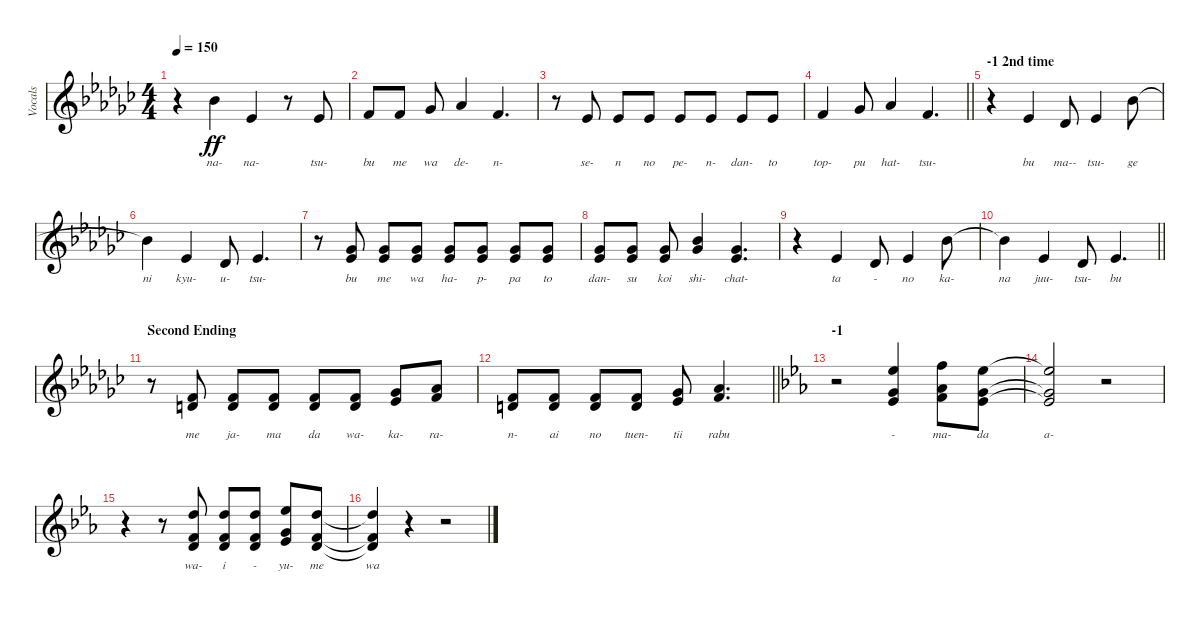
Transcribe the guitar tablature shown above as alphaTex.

\track ("Vocals" "Vocals") {instrument cello}
\staff {score}
\tuning (E4 B3 G3 D3 A2 E2 B1) {hide}
\ts (4 4)
\tempo 150
\clef g2
\ks ebminor
r.4{dy ff} 6.1.4{lyrics (0 "na-") lyrics (1 "") lyrics (2 "") lyrics (3 "") lyrics (4 "")} 4.2.4{lyrics (0 "na-") lyrics (1 "") lyrics (2 "") lyrics (3 "") lyrics (4 "")} r.8 4.2.8{lyrics (0 "tsu-") lyrics (1 "") lyrics (2 "") lyrics (3 "") lyrics (4 "")} |
1.1.8{lyrics (0 "bu") lyrics (1 "") lyrics (2 "") lyrics (3 "") lyrics (4 "")} 1.1.8{lyrics (0 "me") lyrics (1 "") lyrics (2 "") lyrics (3 "") lyrics (4 "")} 2.1.8{lyrics (0 "wa") lyrics (1 "") lyrics (2 "") lyrics (3 "") lyrics (4 "")} 4.1.4{lyrics (0 "de-") lyrics (1 "") lyrics (2 "") lyrics (3 "") lyrics (4 "")} 1.1.4{d lyrics (0 "n-") lyrics (1 "") lyrics (2 "") lyrics (3 "") lyrics (4 "")} |
r.8 4.2.8{lyrics (0 "se-") lyrics (1 "") lyrics (2 "") lyrics (3 "") lyrics (4 "")} 4.2.8{lyrics (0 "n") lyrics (1 "") lyrics (2 "") lyrics (3 "") lyrics (4 "")} 4.2.8{lyrics (0 "no") lyrics (1 "") lyrics (2 "") lyrics (3 "") lyrics (4 "")} 4.2.8{lyrics (0 "pe-") lyrics (1 "") lyrics (2 "") lyrics (3 "") lyrics (4 "")} 4.2.8{lyrics (0 "n-") lyrics (1 "") lyrics (2 "") lyrics (3 "") lyrics (4 "")} 4.2.8{lyrics (0 "dan-") lyrics (1 "") lyrics (2 "") lyrics (3 "") lyrics (4 "")} 4.2.8{lyrics (0 "to") lyrics (1 "") lyrics (2 "") lyrics (3 "") lyrics (4 "")} |
\barLineRight lightlight
1.1.4{lyrics (0 "top-") lyrics (1 "") lyrics (2 "") lyrics (3 "") lyrics (4 "")} 2.1.8{lyrics (0 "pu") lyrics (1 "") lyrics (2 "") lyrics (3 "") lyrics (4 "")} 4.1.4{lyrics (0 "hat-") lyrics (1 "") lyrics (2 "") lyrics (3 "") lyrics (4 "")} 1.1.4{d lyrics (0 "tsu-") lyrics (1 "") lyrics (2 "") lyrics (3 "") lyrics (4 "")} |
\section ("" "-1 2nd time")
r.4 4.2.4{lyrics (0 "bu") lyrics (1 "") lyrics (2 "") lyrics (3 "") lyrics (4 "")} 2.2.8{lyrics (0 "ma--") lyrics (1 "") lyrics (2 "") lyrics (3 "") lyrics (4 "")} 4.2.4{lyrics (0 "tsu-") lyrics (1 "") lyrics (2 "") lyrics (3 "") lyrics (4 "")} 6.1.8{lyrics (0 "ge") lyrics (1 "") lyrics (2 "") lyrics (3 "") lyrics (4 "")} |
6.1{t}.4{lyrics (0 "ni") lyrics (1 "") lyrics (2 "") lyrics (3 "") lyrics (4 "")} 4.2.4{lyrics (0 "kyu-") lyrics (1 "") lyrics (2 "") lyrics (3 "") lyrics (4 "")} 2.2.8{lyrics (0 "u-") lyrics (1 "") lyrics (2 "") lyrics (3 "") lyrics (4 "")} 4.2.4{d lyrics (0 "tsu-") lyrics (1 "") lyrics (2 "") lyrics (3 "") lyrics (4 "")} |
r.8 (2.1 4.2).8{lyrics (0 "bu") lyrics (1 "") lyrics (2 "") lyrics (3 "") lyrics (4 "")} (2.1 4.2).8{lyrics (0 "me") lyrics (1 "") lyrics (2 "") lyrics (3 "") lyrics (4 "")} (2.1 4.2).8{lyrics (0 "wa") lyrics (1 "") lyrics (2 "") lyrics (3 "") lyrics (4 "")} (2.1 4.2).8{lyrics (0 "ha-") lyrics (1 "") lyrics (2 "") lyrics (3 "") lyrics (4 "")} (2.1 4.2).8{lyrics (0 "p-") lyrics (1 "") lyrics (2 "") lyrics (3 "") lyrics (4 "")} (2.1 4.2).8{lyrics (0 "pa") lyrics (1 "") lyrics (2 "") lyrics (3 "") lyrics (4 "")} (2.1 4.2).8{lyrics (0 "to") lyrics (1 "") lyrics (2 "") lyrics (3 "") lyrics (4 "")} |
(2.1 4.2).8{lyrics (0 "dan-") lyrics (1 "") lyrics (2 "") lyrics (3 "") lyrics (4 "")} (2.1 4.2).8{lyrics (0 "su") lyrics (1 "") lyrics (2 "") lyrics (3 "") lyrics (4 "")} (2.1 4.2).8{lyrics (0 "koi") lyrics (1 "") lyrics (2 "") lyrics (3 "") lyrics (4 "")} (2.1 11.2).4{lyrics (0 "shi-") lyrics (1 "") lyrics (2 "") lyrics (3 "") lyrics (4 "")} (2.1 4.2).4{d lyrics (0 "chat-") lyrics (1 "") lyrics (2 "") lyrics (3 "") lyrics (4 "")} |
r.4 4.2.4{lyrics (0 "ta") lyrics (1 "") lyrics (2 "") lyrics (3 "") lyrics (4 "")} 2.2.8{lyrics (0 "-") lyrics (1 "") lyrics (2 "") lyrics (3 "") lyrics (4 "")} 4.2.4{lyrics (0 "no") lyrics (1 "") lyrics (2 "") lyrics (3 "") lyrics (4 "")} 6.1.8{lyrics (0 "ka-") lyrics (1 "") lyrics (2 "") lyrics (3 "") lyrics (4 "")} |
\barLineRight lightlight
6.1{t}.4{lyrics (0 "na") lyrics (1 "") lyrics (2 "") lyrics (3 "") lyrics (4 "")} 4.2.4{lyrics (0 "juu-") lyrics (1 "") lyrics (2 "") lyrics (3 "") lyrics (4 "")} 2.2.8{lyrics (0 "tsu-") lyrics (1 "") lyrics (2 "") lyrics (3 "") lyrics (4 "")} 4.2.4{d lyrics (0 "bu") lyrics (1 "") lyrics (2 "") lyrics (3 "") lyrics (4 "")} |
\section ("" "Second Ending")
r.8 (1.1 3.2).8{lyrics (0 "me") lyrics (1 "") lyrics (2 "") lyrics (3 "") lyrics (4 "")} (1.1 3.2).8{lyrics (0 "ja-") lyrics (1 "") lyrics (2 "") lyrics (3 "") lyrics (4 "")} (1.1 3.2).8{lyrics (0 "ma") lyrics (1 "") lyrics (2 "") lyrics (3 "") lyrics (4 "")} (1.1 3.2).8{lyrics (0 "da") lyrics (1 "") lyrics (2 "") lyrics (3 "") lyrics (4 "")} (1.1 3.2).8{lyrics (0 "wa-") lyrics (1 "") lyrics (2 "") lyrics (3 "") lyrics (4 "")} (2.1 4.2).8{lyrics (0 "ka-") lyrics (1 "") lyrics (2 "") lyrics (3 "") lyrics (4 "")} (4.1 6.2).8{lyrics (0 "ra-") lyrics (1 "") lyrics (2 "") lyrics (3 "") lyrics (4 "")} |
\barLineRight lightlight
(1.1 3.2).8{lyrics (0 "n-") lyrics (1 "") lyrics (2 "") lyrics (3 "") lyrics (4 "")} (1.1 3.2).8{lyrics (0 "ai") lyrics (1 "") lyrics (2 "") lyrics (3 "") lyrics (4 "")} (1.1 3.2).8{lyrics (0 "no") lyrics (1 "") lyrics (2 "") lyrics (3 "") lyrics (4 "")} (1.1 3.2).8{lyrics (0 "tuen-") lyrics (1 "") lyrics (2 "") lyrics (3 "") lyrics (4 "")} (2.1 4.2).8{lyrics (0 "tii") lyrics (1 "") lyrics (2 "") lyrics (3 "") lyrics (4 "")} (1.1 9.2).4{d lyrics (0 "rabu") lyrics (1 "") lyrics (2 "") lyrics (3 "") lyrics (4 "")} |
\section ("" "-1")
\ks eb
r.2 (11.1 8.2 8.3).4{lyrics (0 "-") lyrics (1 "") lyrics (2 "") lyrics (3 "") lyrics (4 "")} (1.1 9.2 22.3).8{lyrics (0 "ma-") lyrics (1 "") lyrics (2 "") lyrics (3 "") lyrics (4 "")} (11.1 8.2 8.3).8{lyrics (0 "da") lyrics (1 "") lyrics (2 "") lyrics (3 "") lyrics (4 "")} |
(11.1{t} 8.2{t} 8.3{t}).2{lyrics (0 "a-") lyrics (1 "") lyrics (2 "") lyrics (3 "") lyrics (4 "")} r.2 |
r.4 r.8 (10.1 6.2 7.3).8{lyrics (0 "wa-") lyrics (1 "") lyrics (2 "") lyrics (3 "") lyrics (4 "")} (10.1 6.2 7.3).8{lyrics (0 "i") lyrics (1 "") lyrics (2 "") lyrics (3 "") lyrics (4 "")} (10.1 6.2 7.3).8{lyrics (0 "-") lyrics (1 "") lyrics (2 "") lyrics (3 "") lyrics (4 "")} (11.1 8.2 8.3).8{lyrics (0 "yu-") lyrics (1 "") lyrics (2 "") lyrics (3 "") lyrics (4 "")} (10.1 6.2 7.3).8{lyrics (0 "me") lyrics (1 "") lyrics (2 "") lyrics (3 "") lyrics (4 "")} |
(10.1{t} 6.2{t} 7.3{t}).4{lyrics (0 "wa") lyrics (1 "") lyrics (2 "") lyrics (3 "") lyrics (4 "")} r.4 r.2
